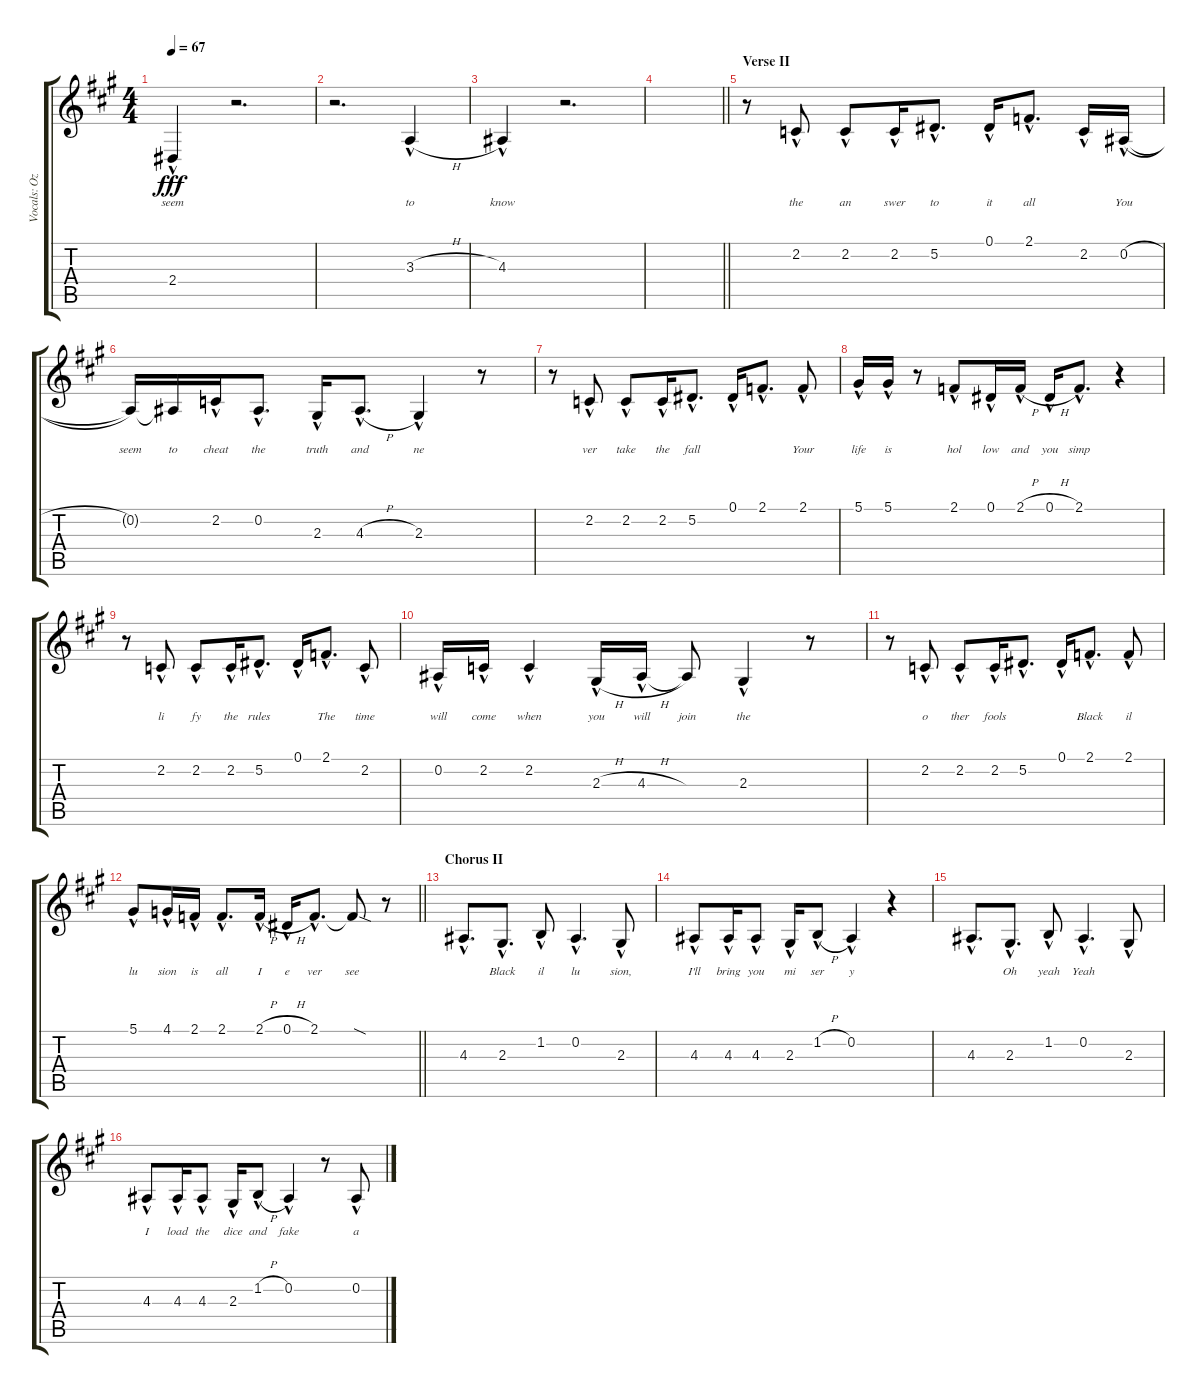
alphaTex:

\track ("Vocals: Ozzy" "Vocals: Oz") {instrument lead2sawtooth}
\staff {score tabs}
\tuning (Eb4 Bb3 Gb3 Db3 Ab2 Eb2) {hide}
\ts (4 4)
\tempo 67
\clef g2
\ks a
2.4{hac}.4{lyrics (0 "seem") lyrics (1 "") lyrics (2 "") lyrics (3 "") lyrics (4 "") dy fff} r.2{d} |
r.2{d} 3.3{h hac}.4{lyrics (0 "to") lyrics (1 "") lyrics (2 "") lyrics (3 "") lyrics (4 "")} |
4.3{hac}.4{lyrics (0 "know") lyrics (1 "") lyrics (2 "") lyrics (3 "") lyrics (4 "")} r.2{d} |
\barLineRight lightlight
|
\section ("" "Verse II")
r.8 2.2{hac}.8{lyrics (0 "the") lyrics (1 "") lyrics (2 "") lyrics (3 "") lyrics (4 "")} 2.2{hac}.8{lyrics (0 "an") lyrics (1 "") lyrics (2 "") lyrics (3 "") lyrics (4 "")} 2.2{hac}.16{lyrics (0 "swer") lyrics (1 "") lyrics (2 "") lyrics (3 "") lyrics (4 "")} 5.2{hac}.8{d lyrics (0 "to") lyrics (1 "") lyrics (2 "") lyrics (3 "") lyrics (4 "")} 0.1{hac}.16{lyrics (0 "it") lyrics (1 "") lyrics (2 "") lyrics (3 "") lyrics (4 "")} 2.1{hac}.8{d lyrics (0 "all") lyrics (1 "") lyrics (2 "") lyrics (3 "") lyrics (4 "")} 2.2{hac}.16{lyrics (0 "") lyrics (1 "") lyrics (2 "") lyrics (3 "") lyrics (4 "")} 0.2{h hac}.16{lyrics (0 "You") lyrics (1 "") lyrics (2 "") lyrics (3 "") lyrics (4 "")} |
0.2{t}.16{lyrics (0 "seem") lyrics (1 "") lyrics (2 "") lyrics (3 "") lyrics (4 "")} 0.2{t}.16{lyrics (0 "to") lyrics (1 "") lyrics (2 "") lyrics (3 "") lyrics (4 "")} 2.2{hac}.16{lyrics (0 "cheat") lyrics (1 "") lyrics (2 "") lyrics (3 "") lyrics (4 "")} 0.2{hac}.8{d lyrics (0 "the") lyrics (1 "") lyrics (2 "") lyrics (3 "") lyrics (4 "")} 2.3{hac}.16{lyrics (0 "truth") lyrics (1 "") lyrics (2 "") lyrics (3 "") lyrics (4 "")} 4.3{h hac}.8{d lyrics (0 "and") lyrics (1 "") lyrics (2 "") lyrics (3 "") lyrics (4 "")} 2.3{hac}.4{lyrics (0 "ne") lyrics (1 "") lyrics (2 "") lyrics (3 "") lyrics (4 "")} r.8 |
r.8 2.2{hac}.8{lyrics (0 "ver") lyrics (1 "") lyrics (2 "") lyrics (3 "") lyrics (4 "")} 2.2{hac}.8{lyrics (0 "take") lyrics (1 "") lyrics (2 "") lyrics (3 "") lyrics (4 "")} 2.2{hac}.16{lyrics (0 "the") lyrics (1 "") lyrics (2 "") lyrics (3 "") lyrics (4 "")} 5.2{hac}.8{d lyrics (0 "fall") lyrics (1 "") lyrics (2 "") lyrics (3 "") lyrics (4 "")} 0.1{hac}.16{lyrics (0 "") lyrics (1 "") lyrics (2 "") lyrics (3 "") lyrics (4 "")} 2.1{hac}.8{d lyrics (0 "") lyrics (1 "") lyrics (2 "") lyrics (3 "") lyrics (4 "")} 2.1{hac}.8{lyrics (0 "Your") lyrics (1 "") lyrics (2 "") lyrics (3 "") lyrics (4 "")} |
5.1{hac}.16{lyrics (0 "life") lyrics (1 "") lyrics (2 "") lyrics (3 "") lyrics (4 "")} 5.1{hac}.16{lyrics (0 "is") lyrics (1 "") lyrics (2 "") lyrics (3 "") lyrics (4 "")} r.8 2.1{hac}.8{lyrics (0 "hol") lyrics (1 "") lyrics (2 "") lyrics (3 "") lyrics (4 "")} 0.1{hac}.16{lyrics (0 "low") lyrics (1 "") lyrics (2 "") lyrics (3 "") lyrics (4 "")} 2.1{h hac}.16{lyrics (0 "and") lyrics (1 "") lyrics (2 "") lyrics (3 "") lyrics (4 "")} 0.1{h hac}.16{lyrics (0 "you") lyrics (1 "") lyrics (2 "") lyrics (3 "") lyrics (4 "")} 2.1{hac}.8{d lyrics (0 "simp") lyrics (1 "") lyrics (2 "") lyrics (3 "") lyrics (4 "")} r.4 |
r.8 2.2{hac}.8{lyrics (0 "li") lyrics (1 "") lyrics (2 "") lyrics (3 "") lyrics (4 "")} 2.2{hac}.8{lyrics (0 "fy") lyrics (1 "") lyrics (2 "") lyrics (3 "") lyrics (4 "")} 2.2{hac}.16{lyrics (0 "the") lyrics (1 "") lyrics (2 "") lyrics (3 "") lyrics (4 "")} 5.2{hac}.8{d lyrics (0 "rules") lyrics (1 "") lyrics (2 "") lyrics (3 "") lyrics (4 "")} 0.1{hac}.16{lyrics (0 "") lyrics (1 "") lyrics (2 "") lyrics (3 "") lyrics (4 "")} 2.1{hac}.8{d lyrics (0 "The") lyrics (1 "") lyrics (2 "") lyrics (3 "") lyrics (4 "")} 2.2{hac}.8{lyrics (0 "time") lyrics (1 "") lyrics (2 "") lyrics (3 "") lyrics (4 "")} |
0.2{hac}.16{lyrics (0 "will") lyrics (1 "") lyrics (2 "") lyrics (3 "") lyrics (4 "")} 2.2{hac}.16{lyrics (0 "come") lyrics (1 "") lyrics (2 "") lyrics (3 "") lyrics (4 "")} 2.2{hac}.4{lyrics (0 "when") lyrics (1 "") lyrics (2 "") lyrics (3 "") lyrics (4 "")} 2.3{h hac}.16{lyrics (0 "you") lyrics (1 "") lyrics (2 "") lyrics (3 "") lyrics (4 "")} 4.3{h hac}.16{lyrics (0 "will") lyrics (1 "") lyrics (2 "") lyrics (3 "") lyrics (4 "")} 4.3{t}.8{lyrics (0 "join") lyrics (1 "") lyrics (2 "") lyrics (3 "") lyrics (4 "")} 2.3{hac}.4{lyrics (0 "the") lyrics (1 "") lyrics (2 "") lyrics (3 "") lyrics (4 "")} r.8 |
r.8 2.2{hac}.8{lyrics (0 "o") lyrics (1 "") lyrics (2 "") lyrics (3 "") lyrics (4 "")} 2.2{hac}.8{lyrics (0 "ther") lyrics (1 "") lyrics (2 "") lyrics (3 "") lyrics (4 "")} 2.2{hac}.16{lyrics (0 "fools") lyrics (1 "") lyrics (2 "") lyrics (3 "") lyrics (4 "")} 5.2{hac}.8{d lyrics (0 "") lyrics (1 "") lyrics (2 "") lyrics (3 "") lyrics (4 "")} 0.1{hac}.16{lyrics (0 "") lyrics (1 "") lyrics (2 "") lyrics (3 "") lyrics (4 "")} 2.1{hac}.8{d lyrics (0 "Black") lyrics (1 "") lyrics (2 "") lyrics (3 "") lyrics (4 "")} 2.1{hac}.8{lyrics (0 "il") lyrics (1 "") lyrics (2 "") lyrics (3 "") lyrics (4 "")} |
\barLineRight lightlight
5.1{hac}.8{lyrics (0 "lu") lyrics (1 "") lyrics (2 "") lyrics (3 "") lyrics (4 "")} 4.1{hac}.16{lyrics (0 "sion") lyrics (1 "") lyrics (2 "") lyrics (3 "") lyrics (4 "")} 2.1{hac}.16{lyrics (0 "is") lyrics (1 "") lyrics (2 "") lyrics (3 "") lyrics (4 "")} 2.1{hac}.8{d lyrics (0 "all") lyrics (1 "") lyrics (2 "") lyrics (3 "") lyrics (4 "")} 2.1{h hac}.16{lyrics (0 "I") lyrics (1 "") lyrics (2 "") lyrics (3 "") lyrics (4 "")} 0.1{h hac}.16{lyrics (0 "e") lyrics (1 "") lyrics (2 "") lyrics (3 "") lyrics (4 "")} 2.1{hac}.8{d lyrics (0 "ver") lyrics (1 "") lyrics (2 "") lyrics (3 "") lyrics (4 "")} 2.1{sod t}.8{lyrics (0 "see") lyrics (1 "") lyrics (2 "") lyrics (3 "") lyrics (4 "")} r.8 |
\section ("" "Chorus II")
4.3{hac}.8{d lyrics (0 "") lyrics (1 "") lyrics (2 "") lyrics (3 "") lyrics (4 "")} 2.3{hac}.8{d lyrics (0 "Black") lyrics (1 "") lyrics (2 "") lyrics (3 "") lyrics (4 "")} 1.2{hac}.8{lyrics (0 "il") lyrics (1 "") lyrics (2 "") lyrics (3 "") lyrics (4 "")} 0.2{hac}.4{d lyrics (0 "lu") lyrics (1 "") lyrics (2 "") lyrics (3 "") lyrics (4 "")} 2.3{hac}.8{lyrics (0 "sion,") lyrics (1 "") lyrics (2 "") lyrics (3 "") lyrics (4 "")} |
4.3{hac}.8{lyrics (0 "I'll") lyrics (1 "") lyrics (2 "") lyrics (3 "") lyrics (4 "")} 4.3{hac}.16{lyrics (0 "bring") lyrics (1 "") lyrics (2 "") lyrics (3 "") lyrics (4 "")} 4.3{hac}.8{lyrics (0 "you") lyrics (1 "") lyrics (2 "") lyrics (3 "") lyrics (4 "")} 2.3{hac}.16{lyrics (0 "mi") lyrics (1 "") lyrics (2 "") lyrics (3 "") lyrics (4 "")} 1.2{h hac}.8{lyrics (0 "ser") lyrics (1 "") lyrics (2 "") lyrics (3 "") lyrics (4 "")} 0.2{hac}.4{lyrics (0 "y") lyrics (1 "") lyrics (2 "") lyrics (3 "") lyrics (4 "")} r.4 |
4.3{hac}.8{d lyrics (0 "") lyrics (1 "") lyrics (2 "") lyrics (3 "") lyrics (4 "")} 2.3{hac}.8{d lyrics (0 "Oh") lyrics (1 "") lyrics (2 "") lyrics (3 "") lyrics (4 "")} 1.2{hac}.8{lyrics (0 "yeah") lyrics (1 "") lyrics (2 "") lyrics (3 "") lyrics (4 "")} 0.2{hac}.4{d lyrics (0 "Yeah") lyrics (1 "") lyrics (2 "") lyrics (3 "") lyrics (4 "")} 2.3{hac}.8{lyrics (0 "") lyrics (1 "") lyrics (2 "") lyrics (3 "") lyrics (4 "")} |
4.3{hac}.8{lyrics (0 "I") lyrics (1 "") lyrics (2 "") lyrics (3 "") lyrics (4 "")} 4.3{hac}.16{lyrics (0 "load") lyrics (1 "") lyrics (2 "") lyrics (3 "") lyrics (4 "")} 4.3{hac}.8{lyrics (0 "the") lyrics (1 "") lyrics (2 "") lyrics (3 "") lyrics (4 "")} 2.3{hac}.16{lyrics (0 "dice") lyrics (1 "") lyrics (2 "") lyrics (3 "") lyrics (4 "")} 1.2{h hac}.8{lyrics (0 "and") lyrics (1 "") lyrics (2 "") lyrics (3 "") lyrics (4 "")} 0.2{hac}.4{lyrics (0 "fake") lyrics (1 "") lyrics (2 "") lyrics (3 "") lyrics (4 "")} r.8 0.2{hac}.8{lyrics (0 "a") lyrics (1 "") lyrics (2 "") lyrics (3 "") lyrics (4 "")}
